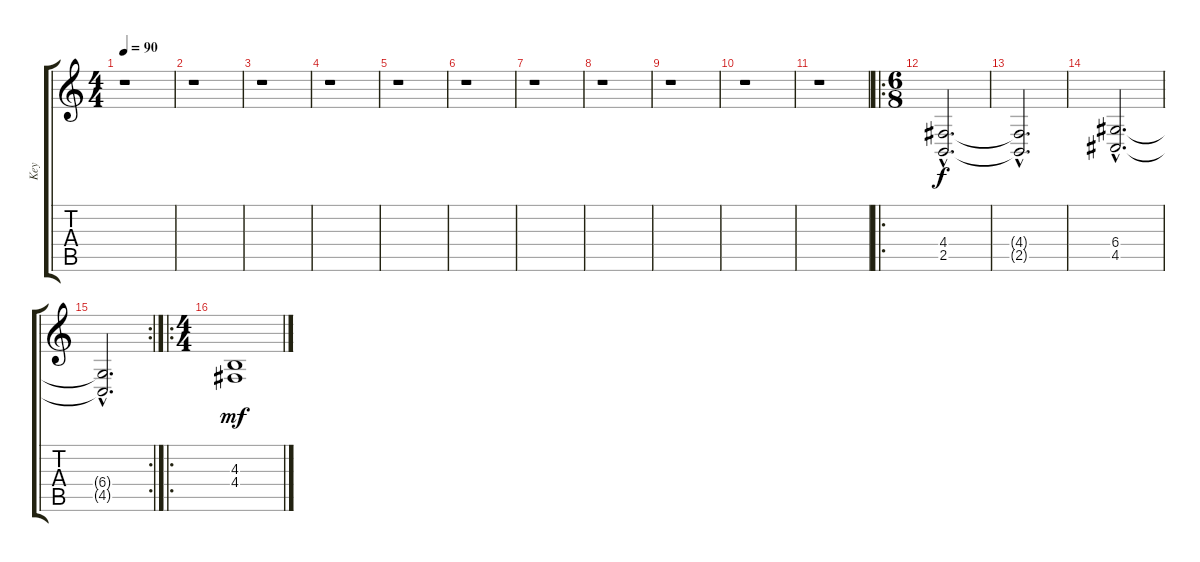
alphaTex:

\track ("Key" "Key") {instrument pad2warm}
\staff {score tabs}
\tuning (E4 B3 G3 D3 A2 E2) {hide}
\ts (4 4)
\tempo 90
\clef g2
\ks c
r.1{dy f instrument pad2warm} |
r.1 |
r.1 |
r.1 |
r.1 |
r.1 |
r.1 |
r.1 |
r.1 |
r.1 |
r.1 |
\ro
\ts (6 8)
(4.4{hac} 2.5{hac}).2{d} |
(4.4{hac t} 2.5{hac t}).2{d} |
(6.4{hac} 4.5{hac}).2{d} |
\rc 2
(6.4{hac t} 4.5{hac t}).2{d} |
\ro
\ts (4 4)
(4.3 4.4).1{dy mf}
